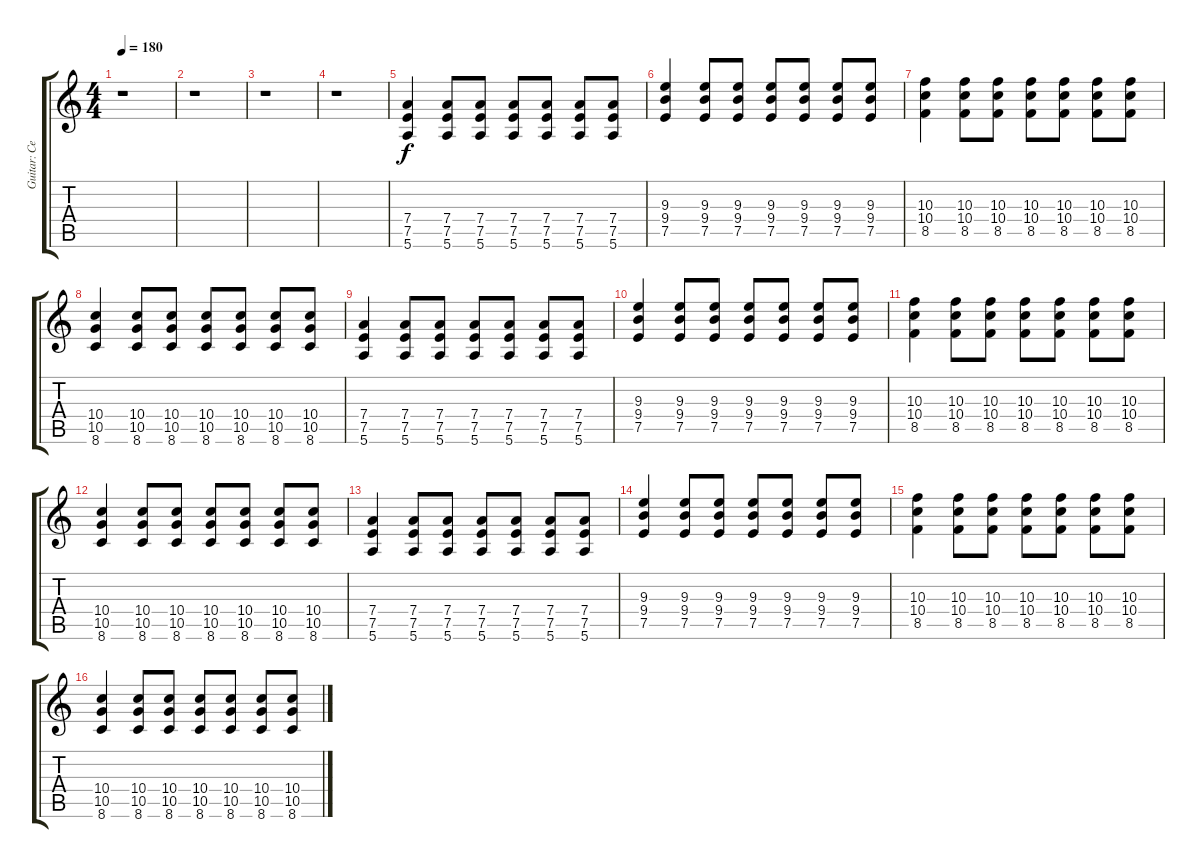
\track ("Guitar: Серёга" "Guitar: Се") {instrument distortionguitar}
\staff {score tabs}
\tuning (E4 B3 G3 D3 A2 E2) {hide}
\ts (4 4)
\tempo 180
\clef g2
\ks c
r.1{dy f} |
r.1 |
r.1 |
r.1 |
(7.4 7.5 5.6).4 (7.4 7.5 5.6).8 (7.4 7.5 5.6).8 (7.4 7.5 5.6).8 (7.4 7.5 5.6).8 (7.4 7.5 5.6).8 (7.4 7.5 5.6).8 |
(9.3 9.4 7.5).4 (9.3 9.4 7.5).8 (9.3 9.4 7.5).8 (9.3 9.4 7.5).8 (9.3 9.4 7.5).8 (9.3 9.4 7.5).8 (9.3 9.4 7.5).8 |
(10.3 10.4 8.5).4 (10.3 10.4 8.5).8 (10.3 10.4 8.5).8 (10.3 10.4 8.5).8 (10.3 10.4 8.5).8 (10.3 10.4 8.5).8 (10.3 10.4 8.5).8 |
(10.4 10.5 8.6).4 (10.4 10.5 8.6).8 (10.4 10.5 8.6).8 (10.4 10.5 8.6).8 (10.4 10.5 8.6).8 (10.4 10.5 8.6).8 (10.4 10.5 8.6).8 |
(7.4 7.5 5.6).4 (7.4 7.5 5.6).8 (7.4 7.5 5.6).8 (7.4 7.5 5.6).8 (7.4 7.5 5.6).8 (7.4 7.5 5.6).8 (7.4 7.5 5.6).8 |
(9.3 9.4 7.5).4 (9.3 9.4 7.5).8 (9.3 9.4 7.5).8 (9.3 9.4 7.5).8 (9.3 9.4 7.5).8 (9.3 9.4 7.5).8 (9.3 9.4 7.5).8 |
(10.3 10.4 8.5).4 (10.3 10.4 8.5).8 (10.3 10.4 8.5).8 (10.3 10.4 8.5).8 (10.3 10.4 8.5).8 (10.3 10.4 8.5).8 (10.3 10.4 8.5).8 |
(10.4 10.5 8.6).4 (10.4 10.5 8.6).8 (10.4 10.5 8.6).8 (10.4 10.5 8.6).8 (10.4 10.5 8.6).8 (10.4 10.5 8.6).8 (10.4 10.5 8.6).8 |
(7.4 7.5 5.6).4 (7.4 7.5 5.6).8 (7.4 7.5 5.6).8 (7.4 7.5 5.6).8 (7.4 7.5 5.6).8 (7.4 7.5 5.6).8 (7.4 7.5 5.6).8 |
(9.3 9.4 7.5).4 (9.3 9.4 7.5).8 (9.3 9.4 7.5).8 (9.3 9.4 7.5).8 (9.3 9.4 7.5).8 (9.3 9.4 7.5).8 (9.3 9.4 7.5).8 |
(10.3 10.4 8.5).4 (10.3 10.4 8.5).8 (10.3 10.4 8.5).8 (10.3 10.4 8.5).8 (10.3 10.4 8.5).8 (10.3 10.4 8.5).8 (10.3 10.4 8.5).8 |
(10.4 10.5 8.6).4 (10.4 10.5 8.6).8 (10.4 10.5 8.6).8 (10.4 10.5 8.6).8 (10.4 10.5 8.6).8 (10.4 10.5 8.6).8 (10.4 10.5 8.6).8
